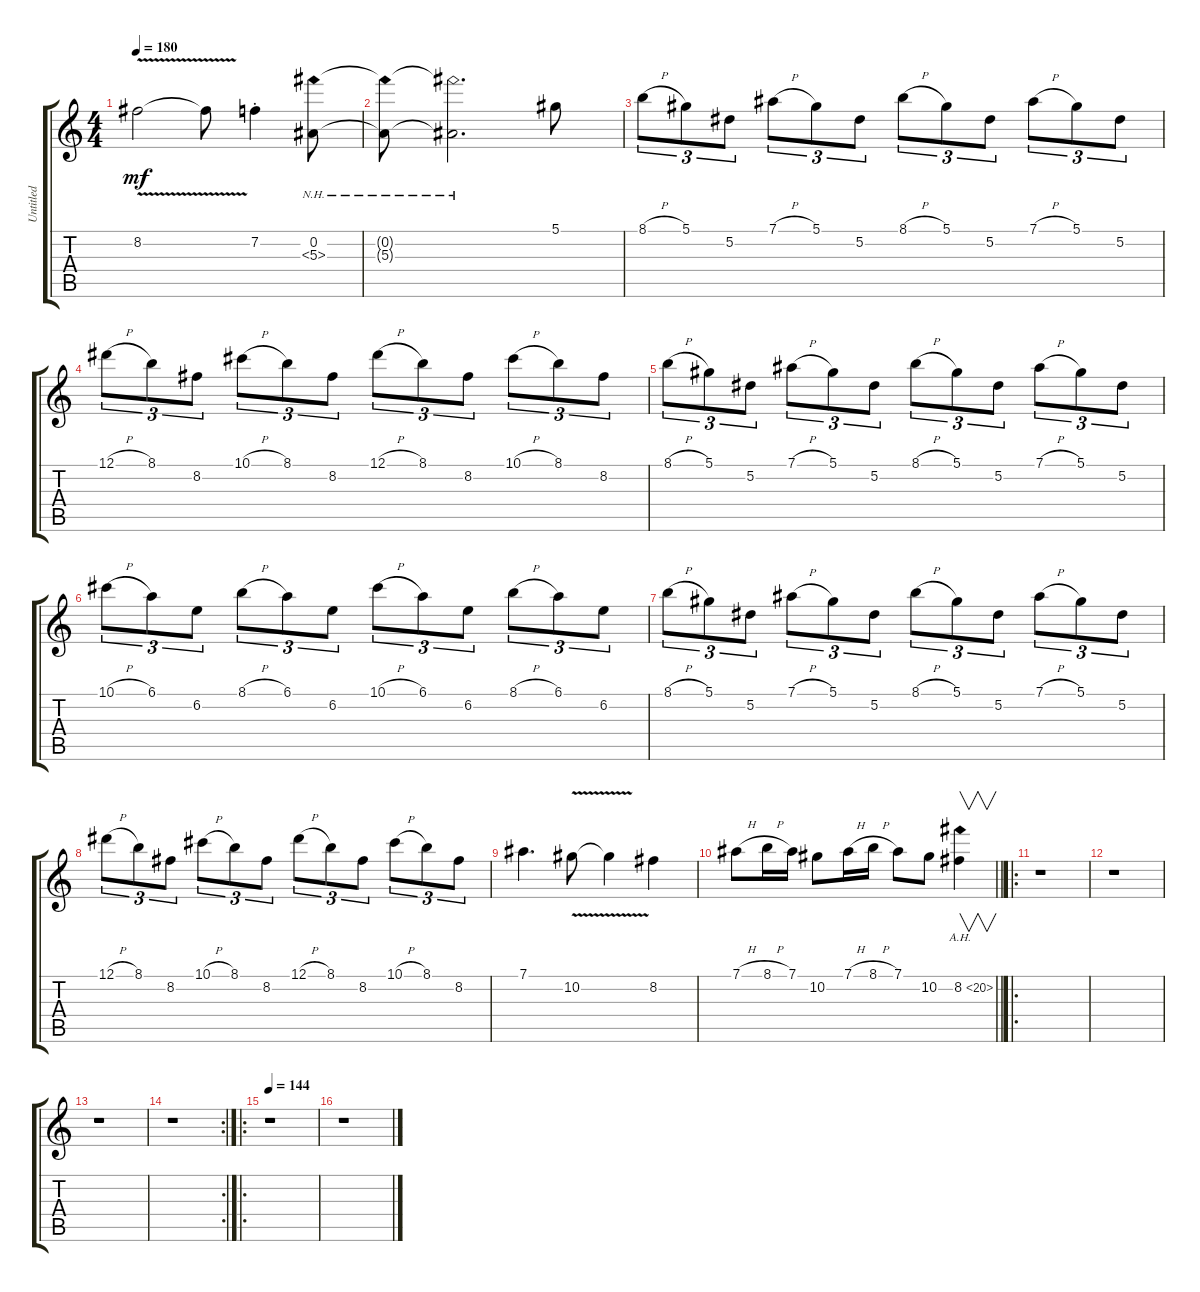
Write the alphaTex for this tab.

\track ("Untitled" "Untitled") {instrument distortionguitar}
\staff {score tabs}
\tuning (Eb4 Bb3 Gb3 Db3 Ab2 Eb2) {hide}
\ts (4 4)
\tempo 180
\clef g2
\ks c
8.2{v}.2{dy mf} 8.2{t}.8 7.2{st}.4 (0.2 5.3{nh}).8 |
(0.2{t} 5.3{nh t}).8 (0.2{t} 5.3{nh t}).2{d} 5.1.8 |
8.1{h}.8{tu (3 2)} 5.1.8{tu (3 2)} 5.2.8{tu (3 2)} 7.1{h}.8{tu (3 2)} 5.1.8{tu (3 2)} 5.2.8{tu (3 2)} 8.1{h}.8{tu (3 2)} 5.1.8{tu (3 2)} 5.2.8{tu (3 2)} 7.1{h}.8{tu (3 2)} 5.1.8{tu (3 2)} 5.2.8{tu (3 2)} |
12.1{h}.8{tu (3 2)} 8.1.8{tu (3 2)} 8.2.8{tu (3 2)} 10.1{h}.8{tu (3 2)} 8.1.8{tu (3 2)} 8.2.8{tu (3 2)} 12.1{h}.8{tu (3 2)} 8.1.8{tu (3 2)} 8.2.8{tu (3 2)} 10.1{h}.8{tu (3 2)} 8.1.8{tu (3 2)} 8.2.8{tu (3 2)} |
8.1{h}.8{tu (3 2)} 5.1.8{tu (3 2)} 5.2.8{tu (3 2)} 7.1{h}.8{tu (3 2)} 5.1.8{tu (3 2)} 5.2.8{tu (3 2)} 8.1{h}.8{tu (3 2)} 5.1.8{tu (3 2)} 5.2.8{tu (3 2)} 7.1{h}.8{tu (3 2)} 5.1.8{tu (3 2)} 5.2.8{tu (3 2)} |
10.1{h}.8{tu (3 2)} 6.1.8{tu (3 2)} 6.2.8{tu (3 2)} 8.1{h}.8{tu (3 2)} 6.1.8{tu (3 2)} 6.2.8{tu (3 2)} 10.1{h}.8{tu (3 2)} 6.1.8{tu (3 2)} 6.2.8{tu (3 2)} 8.1{h}.8{tu (3 2)} 6.1.8{tu (3 2)} 6.2.8{tu (3 2)} |
8.1{h}.8{tu (3 2)} 5.1.8{tu (3 2)} 5.2.8{tu (3 2)} 7.1{h}.8{tu (3 2)} 5.1.8{tu (3 2)} 5.2.8{tu (3 2)} 8.1{h}.8{tu (3 2)} 5.1.8{tu (3 2)} 5.2.8{tu (3 2)} 7.1{h}.8{tu (3 2)} 5.1.8{tu (3 2)} 5.2.8{tu (3 2)} |
12.1{h}.8{tu (3 2)} 8.1.8{tu (3 2)} 8.2.8{tu (3 2)} 10.1{h}.8{tu (3 2)} 8.1.8{tu (3 2)} 8.2.8{tu (3 2)} 12.1{h}.8{tu (3 2)} 8.1.8{tu (3 2)} 8.2.8{tu (3 2)} 10.1{h}.8{tu (3 2)} 8.1.8{tu (3 2)} 8.2.8{tu (3 2)} |
7.1.4{d} 10.2{v}.8 10.2{v t}.4 8.2.4 |
\barLineRight lightlight
7.1{h}.8 8.1{h}.16 7.1.16 10.2.8 7.1{h}.16 8.1{h}.16 7.1.8 10.2.8 8.2{ah 12}.4{v} |
\ro
r.1 |
r.1 |
r.1 |
\rc 2
r.1 |
\ro
\tempo 144
r.1 |
r.1
